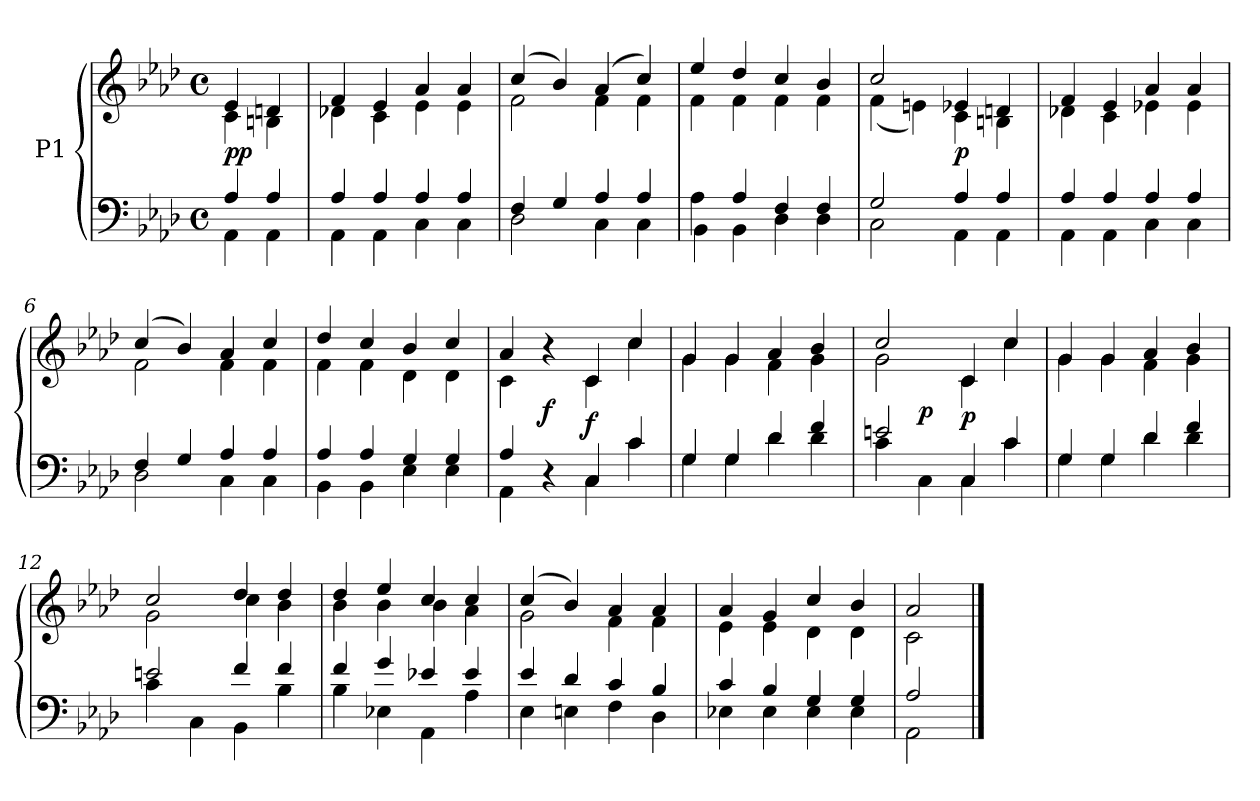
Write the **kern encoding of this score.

**kern	**kern	**dynam
*part1	*part1	*part1
*staff2	*staff1	*staff1/2
*I"P1	*	*
!!LO:PB:g=z
*clefF4	*clefG2	*
*k[b-e-a-d-]	*k[b-e-a-d-]	*
*A-:	*A-:	*
*M4/4	*M4/4	*
*met(c)	*met(c)	*
=	=	=
*^	*^	*
4A-i/	4AA-i\	4e-i/	4ci\	p p
4A-i/	4AA-i\	4dni/	4Bni\	.
=1	=1	=1	=1	=1
4A-i/	4AA-i\	4fi/	4d-Xi\	.
4A-i/	4AA-i\	4e-i/	4ci\	.
4A-i/	4Ci\	4a-i/	4e-i\	.
4A-i/	4Ci\	4a-i/	4e-i\	.
=2	=2	=2	=2	=2
4Fi/	2D-i\	(4cci/	2fi\	.
4Gi/	.	4b-i/)	.	mf mf
4A-i/	4Ci\	(4a-i/	4fi\	.
4A-i/	4Ci\	4cci/)	4fi\	.
=3	=3	=3	=3	=3
4A-i\	4BB-i\	4ee-i/	4fi\	.
4A-i/	4BB-i\	4dd-i/	4fi\	.
4Fi/	4D-i\	4cci/	4fi\	.
4Fi/	4D-i\	4b-i/	4fi\	.
=4	=4	=4	=4	=4
2Gi/	2Ci\	2cci/	(4fi\	.
.	.	.	4eni\)	.
4A-i/	4AA-i\	4e-Xi/	4ci\	p
4A-i/	4AA-i\	4dni/	4Bni\	.
=5	=5	=5	=5	=5
4A-i/	4AA-i\	4fi/	4d-Xi\	.
4A-i/	4AA-i\	4e-i/	4ci\	.
4A-i/	4Ci\	4a-i/	4e-Xi\	.
4A-i/	4Ci\	4a-i/	4e-i\	.
!!LO:LB:g=z	!!
=6	=6	=6	=6	=6
4Fi/	2D-i\	(4cci/	2fi\	.
4Gi/	.	4b-i/)	.	mf mf
4A-i/	4Ci\	4a-i/	4fi\	.
4A-i/	4Ci\	4cci/	4fi\	.
=7	=7	=7	=7	=7
4A-i/	4BB-i\	4dd-i/	4fi\	.
4A-i/	4BB-i\	4cci/	4fi\	.
4Gi/	4E-i\	4b-i/	4d-i\	.
4Gi/	4E-i\	4cci/	4d-i\	.
=8	=8	=8	=8	=8
4A-i/	4AA-i\	4a-i/	4ci\	.
4r	4ryy	4r	4ryy	f
4Ci/	4Ci\	4ci/	4ci\	f
4ci/	4ci\	4cci/	4cci\	.
=9	=9	=9	=9	=9
4Gi/	4Gi\	4gi/	4gi\	.
4Gi/	4Gi\	4gi/	4gi\	.
4d-i/	4d-i\	4a-i/	4fi\	.
4fi/	4d-i\	4b-i/	4gi\	.
=10	=10	=10	=10	=10
2eni/	4ci\	2cci/	2gi\	.
.	4Ci\	.	.	p
4Ci/	4Ci\	4ci/	4ci\	p
4ci/	4ci\	4cci/	4cci\	.
!!LO:LB:g=z	!!
=11	=11	=11	=11	=11
4Gi/	4Gi\	4gi/	4gi\	.
4Gi/	4Gi\	4gi/	4gi\	.
4d-i/	4d-i\	4a-i/	4fi\	.
4fi/	4d-i\	4b-i/	4gi\	.
=12	=12	=12	=12	=12
*	*	*	*^	*
2eni/	4ci\	2cci/	2gi\	4ryy	.
.	4Ci\	.	.	2.ryy	mf mf
4fi/	4BB-i\	4dd-i/	4cci\	.	.
4fi/	4B-i\	4dd-i/	4b-i\	.	.
*	*	*	*v	*v	*
=13	=13	=13	=13	=13
4fi/	4B-i\	4dd-i/	4b-i\	.
4gi/	4E-Xi\	4ee-i/	4b-i\	.
4e-Xi/	4AA-i\	4cci/	4b-i\	.
4e-i/	4A-i\	4cci/	4a-i\	.
=14	=14	=14	=14	=14
4e-i/	4E-i\	(4cci/	2gi\	.
4d-i/	4Eni\	4b-i/)	.	.
4ci/	4Fi\	4a-i/	4fi\	.
4B-i/	4D-i\	4a-i/	4fi\	.
=15	=15	=15	=15	=15
4ci/	4E-Xi\	4a-i/	4e-i\	.
4B-i/	4E-i\	4gi/	4e-i\	.
4Gi/	4E-i\	4cci/	4d-i\	.
4Gi/	4E-i\	4b-i/	4d-i\	.
=16	=16	=16	=16	=16
2A-i/	2AA-i\	2a-i/	2ci\	.
*v	*v	*	*	*
*	*v	*v	*
==	==	==
*-	*-	*-
